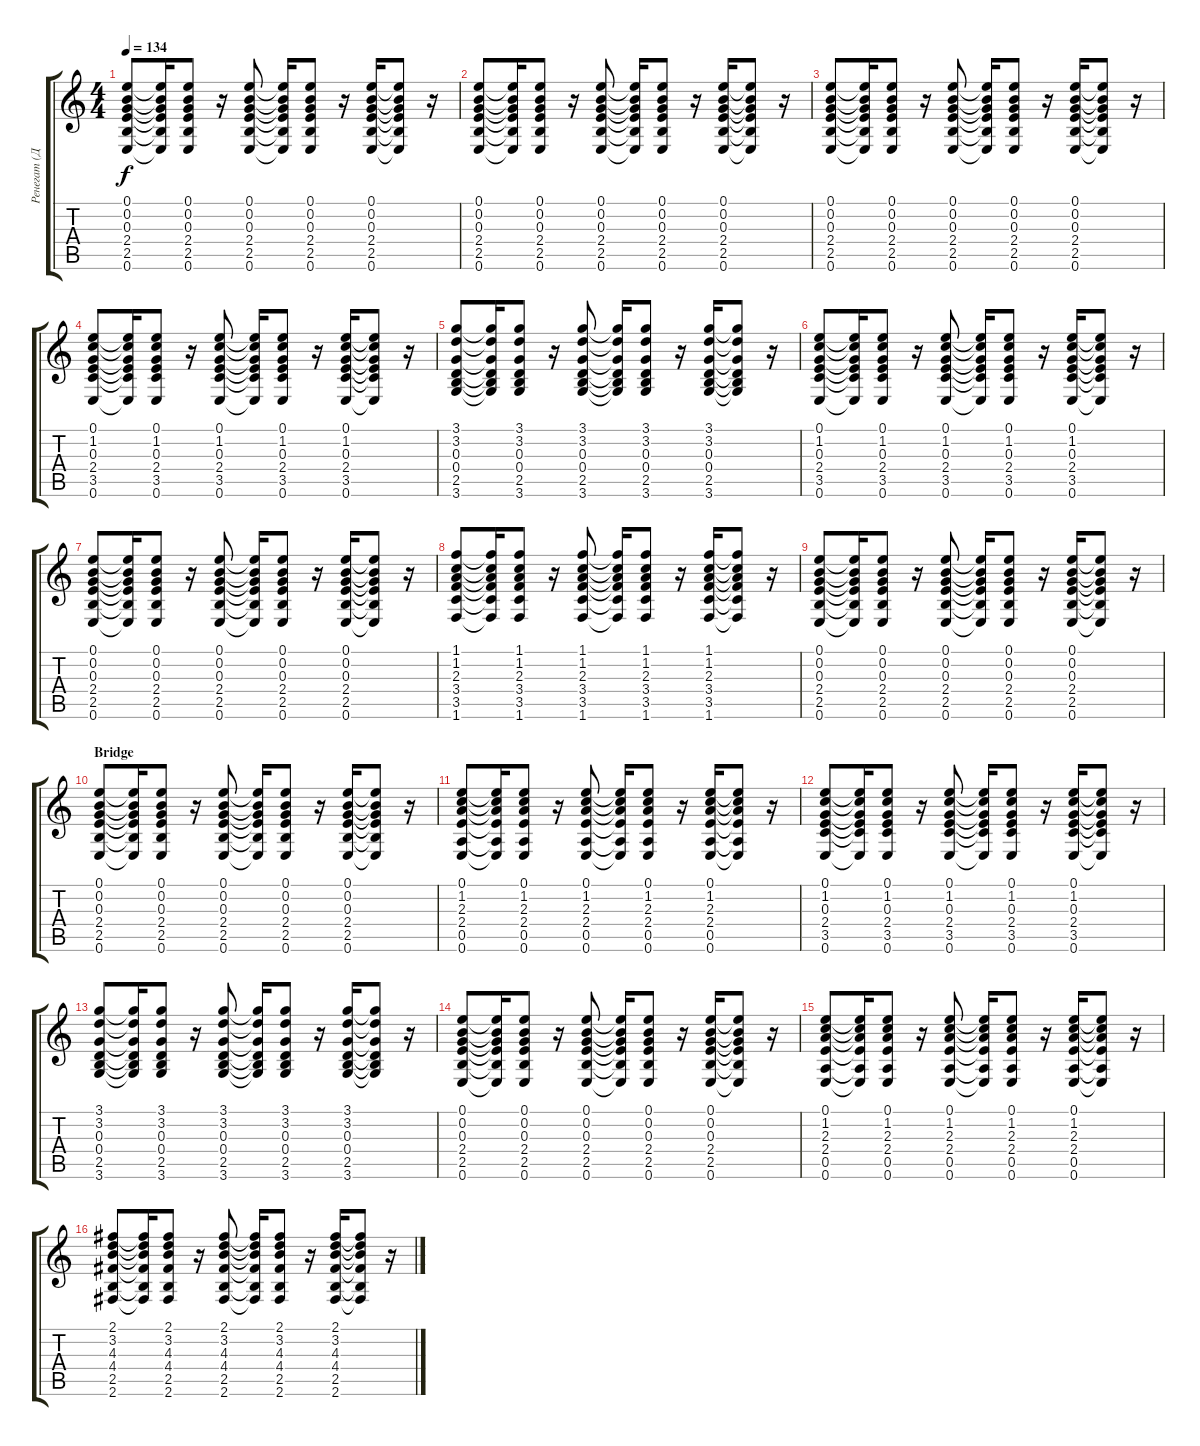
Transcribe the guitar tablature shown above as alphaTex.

\track ("Ренегат (Дублёр)" "Ренегат (Д") {instrument electricguitarmuted}
\staff {score tabs}
\tuning (E4 B3 G3 D3 A2 E2) {hide}
\ts (4 4)
\tempo 134
\clef g2
\ks c
(0.1 0.2 0.3 2.4 2.5 0.6).8{dy f} (0.1{t} 0.2{t} 0.3{t} 2.4{t} 2.5{t} 0.6{t}).16 (0.1 0.2 0.3 2.4 2.5 0.6).8 r.16 (0.1 0.2 0.3 2.4 2.5 0.6).8 (0.1{t} 0.2{t} 0.3{t} 2.4{t} 2.5{t} 0.6{t}).16 (0.1 0.2 0.3 2.4 2.5 0.6).8 r.16 (0.1 0.2 0.3 2.4 2.5 0.6).16 (0.1{t} 0.2{t} 0.3{t} 2.4{t} 2.5{t} 0.6{t}).8 r.16 |
(0.1 0.2 0.3 2.4 2.5 0.6).8 (0.1{t} 0.2{t} 0.3{t} 2.4{t} 2.5{t} 0.6{t}).16 (0.1 0.2 0.3 2.4 2.5 0.6).8 r.16 (0.1 0.2 0.3 2.4 2.5 0.6).8 (0.1{t} 0.2{t} 0.3{t} 2.4{t} 2.5{t} 0.6{t}).16 (0.1 0.2 0.3 2.4 2.5 0.6).8 r.16 (0.1 0.2 0.3 2.4 2.5 0.6).16 (0.1{t} 0.2{t} 0.3{t} 2.4{t} 2.5{t} 0.6{t}).8 r.16 |
(0.1 0.2 0.3 2.4 2.5 0.6).8 (0.1{t} 0.2{t} 0.3{t} 2.4{t} 2.5{t} 0.6{t}).16 (0.1 0.2 0.3 2.4 2.5 0.6).8 r.16 (0.1 0.2 0.3 2.4 2.5 0.6).8 (0.1{t} 0.2{t} 0.3{t} 2.4{t} 2.5{t} 0.6{t}).16 (0.1 0.2 0.3 2.4 2.5 0.6).8 r.16 (0.1 0.2 0.3 2.4 2.5 0.6).16 (0.1{t} 0.2{t} 0.3{t} 2.4{t} 2.5{t} 0.6{t}).8 r.16 |
(0.1 1.2 0.3 2.4 3.5 0.6).8 (0.1{t} 1.2{t} 0.3{t} 2.4{t} 3.5{t} 0.6{t}).16 (0.1 1.2 0.3 2.4 3.5 0.6).8 r.16 (0.1 1.2 0.3 2.4 3.5 0.6).8 (0.1{t} 1.2{t} 0.3{t} 2.4{t} 3.5{t} 0.6{t}).16 (0.1 1.2 0.3 2.4 3.5 0.6).8 r.16 (0.1 1.2 0.3 2.4 3.5 0.6).16 (0.1{t} 1.2{t} 0.3{t} 2.4{t} 3.5{t} 0.6{t}).8 r.16 |
(3.1 3.2 0.3 0.4 2.5 3.6).8 (3.1{t} 3.2{t} 0.3{t} 0.4{t} 2.5{t} 3.6{t}).16 (3.1 3.2 0.3 0.4 2.5 3.6).8 r.16 (3.1 3.2 0.3 0.4 2.5 3.6).8 (3.1{t} 3.2{t} 0.3{t} 0.4{t} 2.5{t} 3.6{t}).16 (3.1 3.2 0.3 0.4 2.5 3.6).8 r.16 (3.1 3.2 0.3 0.4 2.5 3.6).16 (3.1{t} 3.2{t} 0.3{t} 0.4{t} 2.5{t} 3.6{t}).8 r.16 |
(0.1 1.2 0.3 2.4 3.5 0.6).8 (0.1{t} 1.2{t} 0.3{t} 2.4{t} 3.5{t} 0.6{t}).16 (0.1 1.2 0.3 2.4 3.5 0.6).8 r.16 (0.1 1.2 0.3 2.4 3.5 0.6).8 (0.1{t} 1.2{t} 0.3{t} 2.4{t} 3.5{t} 0.6{t}).16 (0.1 1.2 0.3 2.4 3.5 0.6).8 r.16 (0.1 1.2 0.3 2.4 3.5 0.6).16 (0.1{t} 1.2{t} 0.3{t} 2.4{t} 3.5{t} 0.6{t}).8 r.16 |
(0.1 0.2 0.3 2.4 2.5 0.6).8 (0.1{t} 0.2{t} 0.3{t} 2.4{t} 2.5{t} 0.6{t}).16 (0.1 0.2 0.3 2.4 2.5 0.6).8 r.16 (0.1 0.2 0.3 2.4 2.5 0.6).8 (0.1{t} 0.2{t} 0.3{t} 2.4{t} 2.5{t} 0.6{t}).16 (0.1 0.2 0.3 2.4 2.5 0.6).8 r.16 (0.1 0.2 0.3 2.4 2.5 0.6).16 (0.1{t} 0.2{t} 0.3{t} 2.4{t} 2.5{t} 0.6{t}).8 r.16 |
(1.1 1.2 2.3 3.4 3.5 1.6).8 (1.1{t} 1.2{t} 2.3{t} 3.4{t} 3.5{t} 1.6{t}).16 (1.1 1.2 2.3 3.4 3.5 1.6).8 r.16 (1.1 1.2 2.3 3.4 3.5 1.6).8 (1.1{t} 1.2{t} 2.3{t} 3.4{t} 3.5{t} 1.6{t}).16 (1.1 1.2 2.3 3.4 3.5 1.6).8 r.16 (1.1 1.2 2.3 3.4 3.5 1.6).16 (1.1{t} 1.2{t} 2.3{t} 3.4{t} 3.5{t} 1.6{t}).8 r.16 |
(0.1 0.2 0.3 2.4 2.5 0.6).8 (0.1{t} 0.2{t} 0.3{t} 2.4{t} 2.5{t} 0.6{t}).16 (0.1 0.2 0.3 2.4 2.5 0.6).8 r.16 (0.1 0.2 0.3 2.4 2.5 0.6).8 (0.1{t} 0.2{t} 0.3{t} 2.4{t} 2.5{t} 0.6{t}).16 (0.1 0.2 0.3 2.4 2.5 0.6).8 r.16 (0.1 0.2 0.3 2.4 2.5 0.6).16 (0.1{t} 0.2{t} 0.3{t} 2.4{t} 2.5{t} 0.6{t}).8 r.16 |
\section ("" "Bridge")
(0.1 0.2 0.3 2.4 2.5 0.6).8 (0.1{t} 0.2{t} 0.3{t} 2.4{t} 2.5{t} 0.6{t}).16 (0.1 0.2 0.3 2.4 2.5 0.6).8 r.16 (0.1 0.2 0.3 2.4 2.5 0.6).8 (0.1{t} 0.2{t} 0.3{t} 2.4{t} 2.5{t} 0.6{t}).16 (0.1 0.2 0.3 2.4 2.5 0.6).8 r.16 (0.1 0.2 0.3 2.4 2.5 0.6).16 (0.1{t} 0.2{t} 0.3{t} 2.4{t} 2.5{t} 0.6{t}).8 r.16 |
(0.1 1.2 2.3 2.4 0.5 0.6).8 (0.1{t} 1.2{t} 2.3{t} 2.4{t} 0.5{t} 0.6{t}).16 (0.1 1.2 2.3 2.4 0.5 0.6).8 r.16 (0.1 1.2 2.3 2.4 0.5 0.6).8 (0.1{t} 1.2{t} 2.3{t} 2.4{t} 0.5{t} 0.6{t}).16 (0.1 1.2 2.3 2.4 0.5 0.6).8 r.16 (0.1 1.2 2.3 2.4 0.5 0.6).16 (0.1{t} 1.2{t} 2.3{t} 2.4{t} 0.5{t} 0.6{t}).8 r.16 |
(0.1 1.2 0.3 2.4 3.5 0.6).8 (0.1{t} 1.2{t} 0.3{t} 2.4{t} 3.5{t} 0.6{t}).16 (0.1 1.2 0.3 2.4 3.5 0.6).8 r.16 (0.1 1.2 0.3 2.4 3.5 0.6).8 (0.1{t} 1.2{t} 0.3{t} 2.4{t} 3.5{t} 0.6{t}).16 (0.1 1.2 0.3 2.4 3.5 0.6).8 r.16 (0.1 1.2 0.3 2.4 3.5 0.6).16 (0.1{t} 1.2{t} 0.3{t} 2.4{t} 3.5{t} 0.6{t}).8 r.16 |
(3.1 3.2 0.3 0.4 2.5 3.6).8 (3.1{t} 3.2{t} 0.3{t} 0.4{t} 2.5{t} 3.6{t}).16 (3.1 3.2 0.3 0.4 2.5 3.6).8 r.16 (3.1 3.2 0.3 0.4 2.5 3.6).8 (3.1{t} 3.2{t} 0.3{t} 0.4{t} 2.5{t} 3.6{t}).16 (3.1 3.2 0.3 0.4 2.5 3.6).8 r.16 (3.1 3.2 0.3 0.4 2.5 3.6).16 (3.1{t} 3.2{t} 0.3{t} 0.4{t} 2.5{t} 3.6{t}).8 r.16 |
(0.1 0.2 0.3 2.4 2.5 0.6).8 (0.1{t} 0.2{t} 0.3{t} 2.4{t} 2.5{t} 0.6{t}).16 (0.1 0.2 0.3 2.4 2.5 0.6).8 r.16 (0.1 0.2 0.3 2.4 2.5 0.6).8 (0.1{t} 0.2{t} 0.3{t} 2.4{t} 2.5{t} 0.6{t}).16 (0.1 0.2 0.3 2.4 2.5 0.6).8 r.16 (0.1 0.2 0.3 2.4 2.5 0.6).16 (0.1{t} 0.2{t} 0.3{t} 2.4{t} 2.5{t} 0.6{t}).8 r.16 |
(0.1 1.2 2.3 2.4 0.5 0.6).8 (0.1{t} 1.2{t} 2.3{t} 2.4{t} 0.5{t} 0.6{t}).16 (0.1 1.2 2.3 2.4 0.5 0.6).8 r.16 (0.1 1.2 2.3 2.4 0.5 0.6).8 (0.1{t} 1.2{t} 2.3{t} 2.4{t} 0.5{t} 0.6{t}).16 (0.1 1.2 2.3 2.4 0.5 0.6).8 r.16 (0.1 1.2 2.3 2.4 0.5 0.6).16 (0.1{t} 1.2{t} 2.3{t} 2.4{t} 0.5{t} 0.6{t}).8 r.16 |
(2.1 3.2 4.3 4.4 2.5 2.6).8 (2.1{t} 3.2{t} 4.3{t} 4.4{t} 2.5{t} 2.6{t}).16 (2.1 3.2 4.3 4.4 2.5 2.6).8 r.16 (2.1 3.2 4.3 4.4 2.5 2.6).8 (2.1{t} 3.2{t} 4.3{t} 4.4{t} 2.5{t} 2.6{t}).16 (2.1 3.2 4.3 4.4 2.5 2.6).8 r.16 (2.1 3.2 4.3 4.4 2.5 2.6).16 (2.1{t} 3.2{t} 4.3{t} 4.4{t} 2.5{t} 2.6{t}).8 r.16
